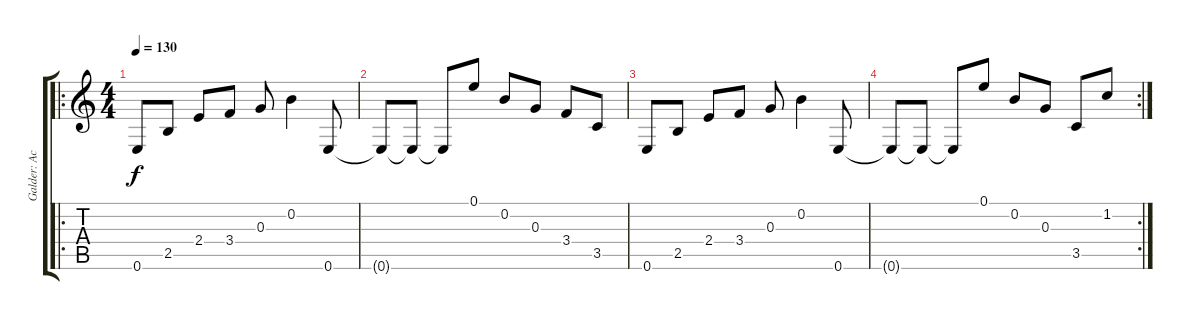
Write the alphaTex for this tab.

\track ("Galder: Acoustic/Lead" "Galder: Ac") {instrument acousticguitarsteel}
\staff {score tabs}
\tuning (E4 B3 G3 D3 A2 E2) {hide}
\ro
\ts (4 4)
\tempo 130
\clef g2
\ks c
0.6.8{dy f instrument acousticguitarsteel} 2.5.8 2.4.8 3.4.8 0.3.8 0.2.4 0.6.8 |
0.6{t}.8 0.6{t}.8 0.6{t}.8 0.1.8 0.2.8 0.3.8 3.4.8 3.5.8 |
0.6.8 2.5.8 2.4.8 3.4.8 0.3.8 0.2.4 0.6.8 |
\rc 2
0.6{t}.8 0.6{t}.8 0.6{t}.8 0.1.8 0.2.8 0.3.8 3.5.8 1.2.8
